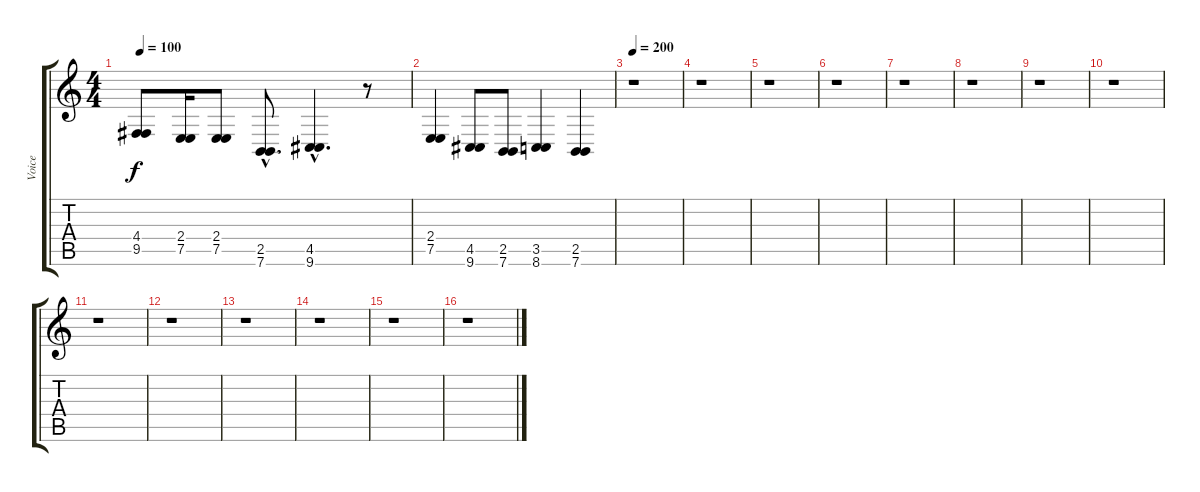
\track ("Voice" "Voice") {instrument churchorgan}
\staff {score tabs}
\tuning (E4 B3 G3 D3 A2 E2) {hide}
\ts (4 4)
\tempo 100
\clef g2
\ks c
(4.4 9.5).8{dy f} (2.4 7.5).16 (2.4 7.5).8 (2.5{hac} 7.6{hac}).8{d} (4.5{hac} 9.6{hac}).4{d} r.8 |
(2.4 7.5).4 (4.5 9.6).8 (2.5 7.6).8 (3.5 8.6).4 (2.5 7.6).4 |
\tempo 200
r.1 |
r.1 |
r.1 |
r.1 |
r.1 |
r.1 |
r.1 |
r.1 |
r.1 |
r.1 |
r.1 |
r.1 |
r.1 |
r.1
